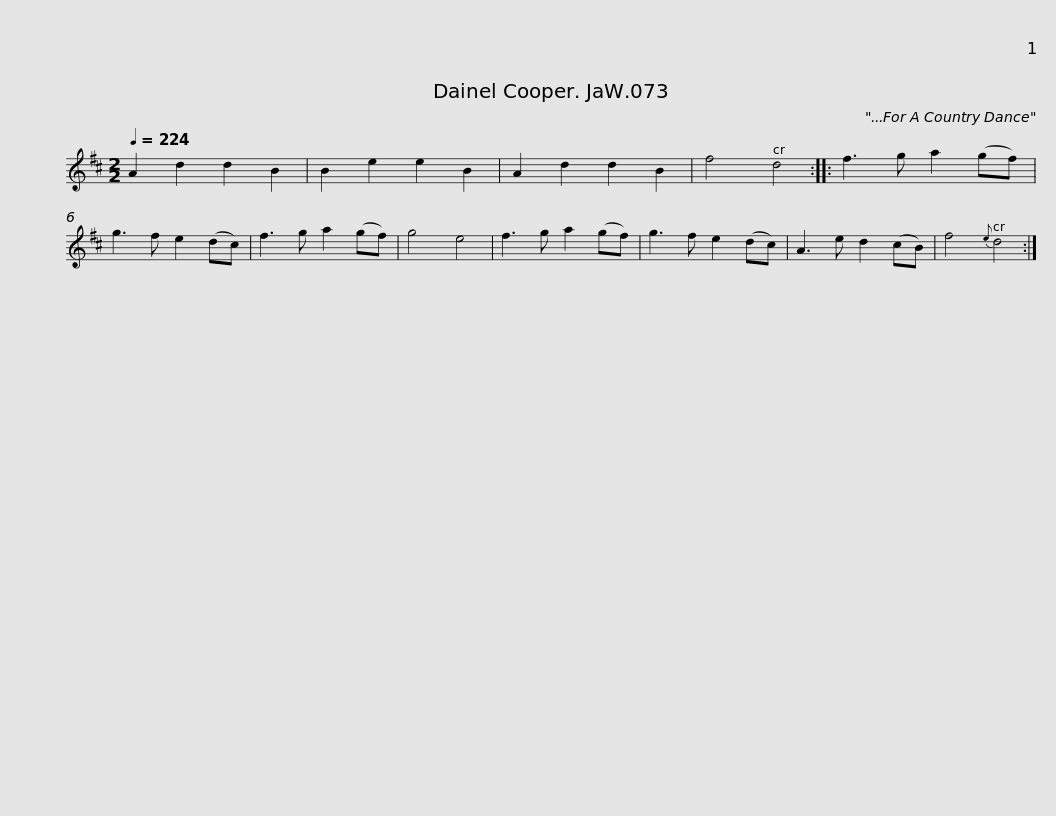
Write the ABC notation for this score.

X:1
L:1/8
Q:1/4=224
M:2/2
I:linebreak $
K:D
V:1 treble
V:1
 A2 d2 d2 B2 | B2 e2 e2 B2 | A2 d2 d2 B2 | f4 d4 ::$ f3 g a2 (gf) | %5
 g3 f e2 (dc) | f3 g a2 (gf) | g4 e4 |$ f3 g a2 (gf) | g3 f e2 (dc) | %10
 A3 e d2 (cB) | f4{e} d4 :| %12
